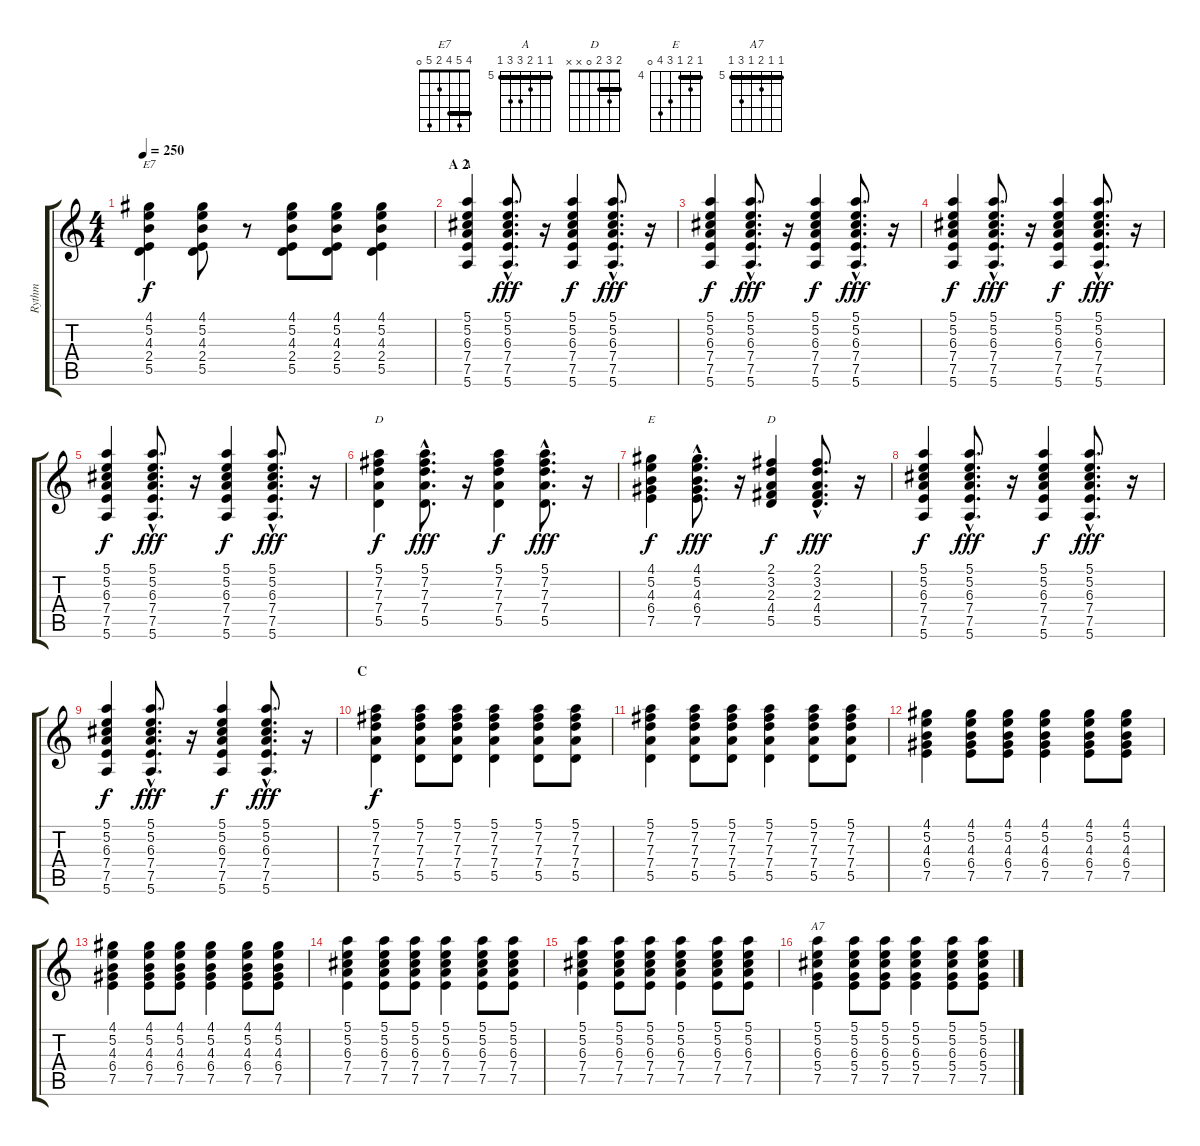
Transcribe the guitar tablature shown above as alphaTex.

\track ("Rythm" "Rythm") {instrument acousticguitarsteel}
\staff {score tabs}
\tuning (E4 B3 G3 D3 A2 E2) {hide}
\chord ("E7" 4 5 4 2 5 0) {barre 4}
\chord ("A" 5 5 6 7 7 5) {firstfret 5 barre 5}
\chord ("D" 5 7 7 7 5 x) {firstfret 5 barre 5}
\chord ("E" 4 5 4 6 7 0) {firstfret 4 barre 4}
\chord ("D" 2 3 2 0 x x) {barre 2}
\chord ("A7" 5 5 6 5 7 5) {firstfret 5 barre 5}
\ts (4 4)
\tempo 250
\clef g2
\ks c
(4.1 5.2 4.3 2.4 5.5).4{ch "E7" dy f} (4.1 5.2 4.3 2.4 5.5).8 r.8 (4.1 5.2 4.3 2.4 5.5).8 (4.1 5.2 4.3 2.4 5.5).8 (4.1 5.2 4.3 2.4 5.5).4 |
\section ("" "A 2")
(5.1 5.2 6.3 7.4 7.5 5.6).4{ch "A"} (5.1{hac} 5.2{hac} 6.3{hac} 7.4{hac} 7.5{hac} 5.6{hac}).8{d dy fff} r.16 (5.1 5.2 6.3 7.4 7.5 5.6).4{dy f} (5.1{hac} 5.2{hac} 6.3{hac} 7.4{hac} 7.5{hac} 5.6{hac}).8{d dy fff} r.16 |
(5.1 5.2 6.3 7.4 7.5 5.6).4{dy f} (5.1{hac} 5.2{hac} 6.3{hac} 7.4{hac} 7.5{hac} 5.6{hac}).8{d dy fff} r.16 (5.1 5.2 6.3 7.4 7.5 5.6).4{dy f} (5.1{hac} 5.2{hac} 6.3{hac} 7.4{hac} 7.5{hac} 5.6{hac}).8{d dy fff} r.16 |
(5.1 5.2 6.3 7.4 7.5 5.6).4{dy f} (5.1{hac} 5.2{hac} 6.3{hac} 7.4{hac} 7.5{hac} 5.6{hac}).8{d dy fff} r.16 (5.1 5.2 6.3 7.4 7.5 5.6).4{dy f} (5.1{hac} 5.2{hac} 6.3{hac} 7.4{hac} 7.5{hac} 5.6{hac}).8{d dy fff} r.16 |
(5.1 5.2 6.3 7.4 7.5 5.6).4{dy f} (5.1{hac} 5.2{hac} 6.3{hac} 7.4{hac} 7.5{hac} 5.6{hac}).8{d dy fff} r.16 (5.1 5.2 6.3 7.4 7.5 5.6).4{dy f} (5.1{hac} 5.2{hac} 6.3{hac} 7.4{hac} 7.5{hac} 5.6{hac}).8{d dy fff} r.16 |
(5.1 7.2 7.3 7.4 5.5).4{ch "D" dy f} (5.1{hac} 7.2{hac} 7.3{hac} 7.4{hac} 5.5{hac}).8{d dy fff} r.16 (5.1 7.2 7.3 7.4 5.5).4{dy f} (5.1{hac} 7.2{hac} 7.3{hac} 7.4{hac} 5.5{hac}).8{d dy fff} r.16 |
(4.1 5.2 4.3 6.4 7.5).4{ch "E" dy f} (4.1{hac} 5.2{hac} 4.3{hac} 6.4{hac} 7.5{hac}).8{d dy fff} r.16 (2.1 3.2 2.3 4.4 5.5).4{ch "D" dy f} (2.1{hac} 3.2{hac} 2.3{hac} 4.4{hac} 5.5{hac}).8{d dy fff} r.16 |
(5.1 5.2 6.3 7.4 7.5 5.6).4{dy f} (5.1{hac} 5.2{hac} 6.3{hac} 7.4{hac} 7.5{hac} 5.6{hac}).8{d dy fff} r.16 (5.1 5.2 6.3 7.4 7.5 5.6).4{dy f} (5.1{hac} 5.2{hac} 6.3{hac} 7.4{hac} 7.5{hac} 5.6{hac}).8{d dy fff} r.16 |
(5.1 5.2 6.3 7.4 7.5 5.6).4{dy f} (5.1{hac} 5.2{hac} 6.3{hac} 7.4{hac} 7.5{hac} 5.6{hac}).8{d dy fff} r.16 (5.1 5.2 6.3 7.4 7.5 5.6).4{dy f} (5.1{hac} 5.2{hac} 6.3{hac} 7.4{hac} 7.5{hac} 5.6{hac}).8{d dy fff} r.16 |
\section ("" "C")
(5.1 7.2 7.3 7.4 5.5).4{dy f} (5.1 7.2 7.3 7.4 5.5).8 (5.1 7.2 7.3 7.4 5.5).8 (5.1 7.2 7.3 7.4 5.5).4 (5.1 7.2 7.3 7.4 5.5).8 (5.1 7.2 7.3 7.4 5.5).8 |
(5.1 7.2 7.3 7.4 5.5).4 (5.1 7.2 7.3 7.4 5.5).8 (5.1 7.2 7.3 7.4 5.5).8 (5.1 7.2 7.3 7.4 5.5).4 (5.1 7.2 7.3 7.4 5.5).8 (5.1 7.2 7.3 7.4 5.5).8 |
(4.1 5.2 4.3 6.4 7.5).4 (4.1 5.2 4.3 6.4 7.5).8 (4.1 5.2 4.3 6.4 7.5).8 (4.1 5.2 4.3 6.4 7.5).4 (4.1 5.2 4.3 6.4 7.5).8 (4.1 5.2 4.3 6.4 7.5).8 |
(4.1 5.2 4.3 6.4 7.5).4 (4.1 5.2 4.3 6.4 7.5).8 (4.1 5.2 4.3 6.4 7.5).8 (4.1 5.2 4.3 6.4 7.5).4 (4.1 5.2 4.3 6.4 7.5).8 (4.1 5.2 4.3 6.4 7.5).8 |
(5.1 5.2 6.3 7.4 7.5).4 (5.1 5.2 6.3 7.4 7.5).8 (5.1 5.2 6.3 7.4 7.5).8 (5.1 5.2 6.3 7.4 7.5).4 (5.1 5.2 6.3 7.4 7.5).8 (5.1 5.2 6.3 7.4 7.5).8 |
(5.1 5.2 6.3 7.4 7.5).4 (5.1 5.2 6.3 7.4 7.5).8 (5.1 5.2 6.3 7.4 7.5).8 (5.1 5.2 6.3 7.4 7.5).4 (5.1 5.2 6.3 7.4 7.5).8 (5.1 5.2 6.3 7.4 7.5).8 |
(5.1 5.2 6.3 5.4 7.5).4{ch "A7"} (5.1 5.2 6.3 5.4 7.5).8 (5.1 5.2 6.3 5.4 7.5).8 (5.1 5.2 6.3 5.4 7.5).4 (5.1 5.2 6.3 5.4 7.5).8 (5.1 5.2 6.3 5.4 7.5).8
